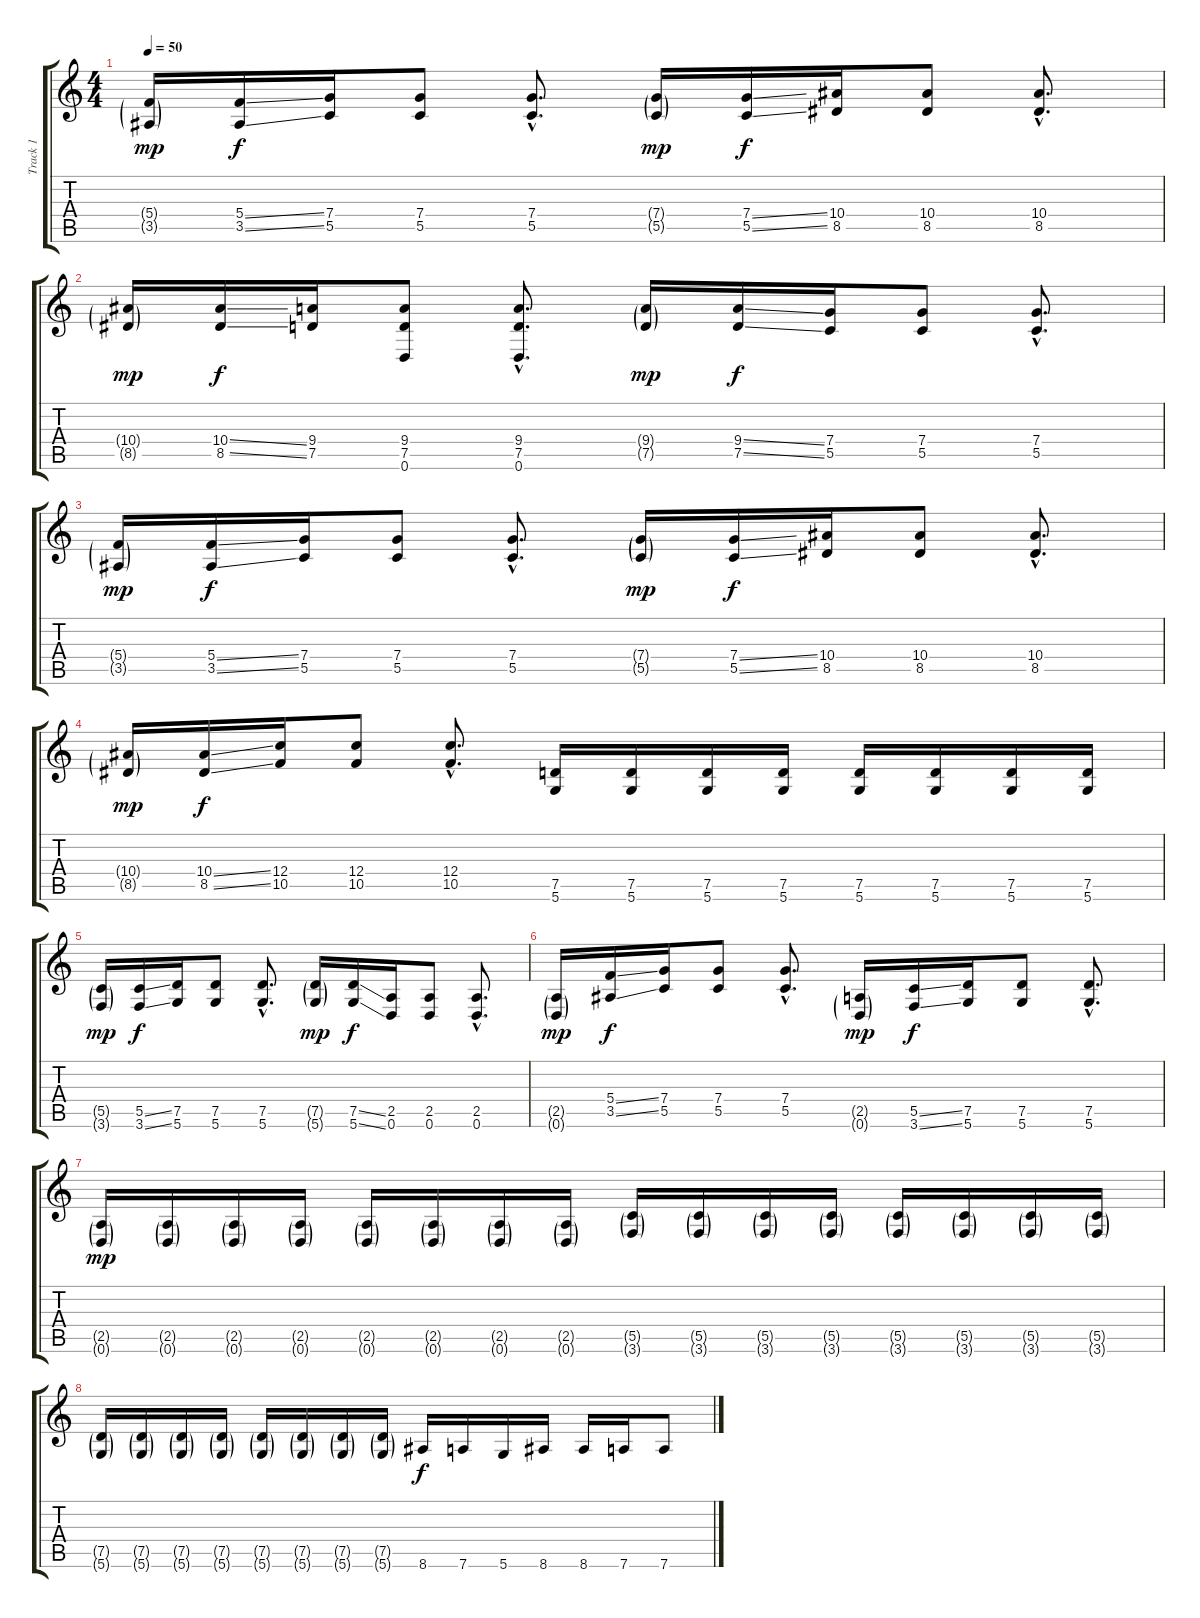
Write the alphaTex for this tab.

\track ("Track 1" "Track 1") {instrument distortionguitar}
\staff {score tabs}
\tuning (D4 A3 F3 C3 G2 D2) {hide}
\ts (4 4)
\tempo 50
\clef g2
\ks c
(5.4{g} 3.5{g}).16{dy mp} (5.4{ss} 3.5{ss}).16{dy f} (7.4 5.5).16 (7.4 5.5).8 (7.4{hac} 5.5{hac}).8{d} (7.4{g} 5.5{g}).16{dy mp} (7.4{ss} 5.5{ss}).16{dy f} (10.4 8.5).16 (10.4 8.5).8 (10.4{hac} 8.5{hac}).8{d} |
(10.4{g} 8.5{g}).16{dy mp} (10.4{ss} 8.5{ss}).16{dy f} (9.4 7.5).16 (9.4 7.5 0.6).8 (9.4{hac} 7.5{hac} 0.6{hac}).8{d} (9.4{g} 7.5{g}).16{dy mp} (9.4{ss} 7.5{ss}).16{dy f} (7.4 5.5).16 (7.4 5.5).8 (7.4{hac} 5.5{hac}).8{d} |
(5.4{g} 3.5{g}).16{dy mp} (5.4{ss} 3.5{ss}).16{dy f} (7.4 5.5).16 (7.4 5.5).8 (7.4{hac} 5.5{hac}).8{d} (7.4{g} 5.5{g}).16{dy mp} (7.4{ss} 5.5{ss}).16{dy f} (10.4 8.5).16 (10.4 8.5).8 (10.4{hac} 8.5{hac}).8{d} |
(10.4{g} 8.5{g}).16{dy mp} (10.4{ss} 8.5{ss}).16{dy f} (12.4 10.5).16 (12.4 10.5).8 (12.4{hac} 10.5{hac}).8{d} (7.5 5.6).16 (7.5 5.6).16 (7.5 5.6).16 (7.5 5.6).16 (7.5 5.6).16 (7.5 5.6).16 (7.5 5.6).16 (7.5 5.6).16 |
(5.5{g} 3.6{g}).16{dy mp} (5.5{ss} 3.6{ss}).16{dy f} (7.5 5.6).16 (7.5 5.6).8 (7.5{hac} 5.6{hac}).8{d} (7.5{g} 5.6{g}).16{dy mp} (7.5{ss} 5.6{ss}).16{dy f} (2.5 0.6).16 (2.5 0.6).8 (2.5{hac} 0.6{hac}).8{d} |
(2.5{g} 0.6{g}).16{dy mp} (5.4{ss} 3.5{ss}).16{dy f} (7.4 5.5).16 (7.4 5.5).8 (7.4{hac} 5.5{hac}).8{d} (2.5{g} 0.6{g}).16{dy mp} (5.5{ss} 3.6{ss}).16{dy f} (7.5 5.6).16 (7.5 5.6).8 (7.5{hac} 5.6{hac}).8{d} |
(2.5{g} 0.6{g}).16{dy mp} (2.5{g} 0.6{g}).16 (2.5{g} 0.6{g}).16 (2.5{g} 0.6{g}).16 (2.5{g} 0.6{g}).16 (2.5{g} 0.6{g}).16 (2.5{g} 0.6{g}).16 (2.5{g} 0.6{g}).16 (5.5{g} 3.6{g}).16 (5.5{g} 3.6{g}).16 (5.5{g} 3.6{g}).16 (5.5{g} 3.6{g}).16 (5.5{g} 3.6{g}).16 (5.5{g} 3.6{g}).16 (5.5{g} 3.6{g}).16 (5.5{g} 3.6{g}).16 |
(7.5{g} 5.6{g}).16 (7.5{g} 5.6{g}).16 (7.5{g} 5.6{g}).16 (7.5{g} 5.6{g}).16 (7.5{g} 5.6{g}).16 (7.5{g} 5.6{g}).16 (7.5{g} 5.6{g}).16 (7.5{g} 5.6{g}).16 8.6.16{dy f} 7.6.16 5.6.16 8.6.16 8.6.16 7.6.16 7.6.8
